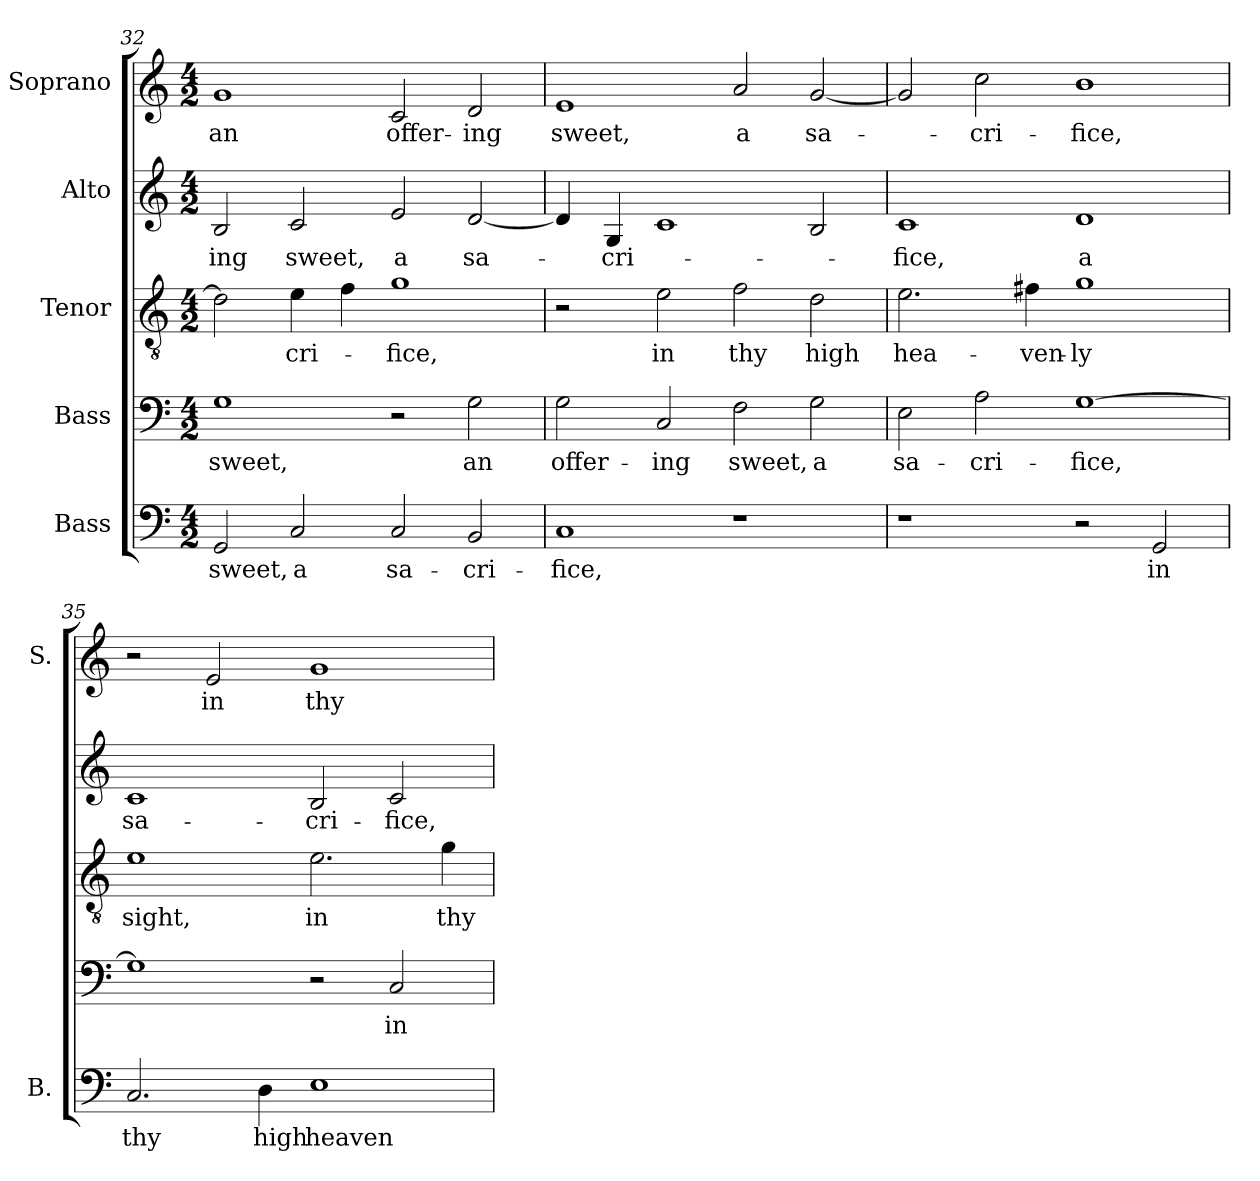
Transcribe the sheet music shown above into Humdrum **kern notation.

**kern	**text	**kern	**text	**kern	**text	**kern	**text	**kern	**text
*part5	*part5	*part4	*part4	*part3	*part3	*part2	*part2	*part1	*part1
*staff5	*staff5	*staff4	*staff4	*staff3	*staff3	*staff2	*staff2	*staff1	*staff1
*I"Bass	*	*I"Bass	*	*I"Tenor	*	*I"Alto	*	*I"Soprano	*
*I'B.	*	*	*	*	*	*	*	*I'S.	*
*clefF4	*	*clefF4	*	*clefGv2	*	*clefG2	*	*clefG2	*
*	*	*ITrd7c12	*	*ITrd7c12	*	*	*	*	*
*k[]	*	*k[]	*	*k[]	*	*k[]	*	*k[]	*
*C:	*	*C:	*	*C:	*	*C:	*	*C:	*
*M4/2	*	*M4/2	*	*M4/2	*	*M4/2	*	*M4/2	*
=32	=32	=32	=32	=32	=32	=32	=32	=32	=32
!	!LO:LY:b:color=#000000	!	!	!	!	!	!	!	!
!	!	!	!LO:LY:b:color=#000000	!	!	!	!	!	!
!	!	!	!	!	!	!	!LO:LY:b:color=#000000	!	!
!	!	!	!	!	!	!	!	!	!LO:LY:b:color=#000000
2GGi/	sweet,	1GGi	sweet,	2Di\]	.	2Bi/	-ing	1gi	an
!	!LO:LY:b:color=#000000	!	!	!	!	!	!	!	!
!	!	!	!	!	!LO:LY:b:color=#000000	!	!	!	!
!	!	!	!	!	!	!	!LO:LY:b:color=#000000	!	!
2Ci/	a	.	.	4Ei\	-cri-	2ci/	sweet,	.	.
.	.	.	.	4Fi\	.	.	.	.	.
!	!LO:LY:b:color=#000000	!	!	!	!	!	!	!	!
!	!	!	!	!	!LO:LY:b:color=#000000	!	!	!	!
!	!	!	!	!	!	!	!LO:LY:b:color=#000000	!	!
!	!	!	!	!	!	!	!	!	!LO:LY:b:color=#000000
2Ci/	sa-	2r	.	1Gi	-fice,	2ei/	a	2ci/	offer-
!	!LO:LY:b:color=#000000	!	!	!	!	!	!	!	!
!	!	!	!LO:LY:b:color=#000000	!	!	!	!	!	!
!	!	!	!	!	!	!	!LO:LY:b:color=#000000	!	!
!	!	!	!	!	!	!	!	!	!LO:LY:b:color=#000000
2BBi/	-cri-	2GGi\	an	.	.	[2di/	sa-	2di/	-ing
=33	=33	=33	=33	=33	=33	=33	=33	=33	=33
!	!LO:LY:b:color=#000000	!	!	!	!	!	!	!	!
!	!	!	!LO:LY:b:color=#000000	!	!	!	!	!	!
!	!	!	!	!	!	!	!	!	!LO:LY:b:color=#000000
1Ci	-fice,	2GGi\	offer-	2r	.	4di/]	.	1ei	sweet,
!	!	!	!	!	!	!	!LO:LY:b:color=#000000	!	!
.	.	.	.	.	.	4Gi/	-cri-	.	.
!	!	!	!LO:LY:b:color=#000000	!	!	!	!	!	!
!	!	!	!	!	!LO:LY:b:color=#000000	!	!	!	!
.	.	2CCi/	-ing	2Ei\	in	1ci	.	.	.
!	!	!	!LO:LY:b:color=#000000	!	!	!	!	!	!
!	!	!	!	!	!LO:LY:b:color=#000000	!	!	!	!
!	!	!	!	!	!	!	!	!	!LO:LY:b:color=#000000
1r	.	2FFi\	sweet,	2Fi\	thy	.	.	2ai/	a
!	!	!	!LO:LY:b:color=#000000	!	!	!	!	!	!
!	!	!	!	!	!LO:LY:b:color=#000000	!	!	!	!
!	!	!	!	!	!	!	!	!	!LO:LY:b:color=#000000
.	.	2GGi\	a	2Di\	high	2Bi/	.	[2gi/	sa-
=34	=34	=34	=34	=34	=34	=34	=34	=34	=34
!	!	!	!LO:LY:b:color=#000000	!	!	!	!	!	!
!	!	!	!	!	!LO:LY:b:color=#000000	!	!	!	!
!	!	!	!	!	!	!	!LO:LY:b:color=#000000	!	!
1r	.	2EEi\	sa-	2.Ei\	hea-	1ci	-fice,	2gi/]	.
!	!	!	!LO:LY:b:color=#000000	!	!	!	!	!	!
!	!	!	!	!	!	!	!	!	!LO:LY:b:color=#000000
.	.	2AAi\	-cri-	.	.	.	.	2cci\	-cri-
!	!	!	!	!	!LO:LY:b:color=#000000	!	!	!	!
.	.	.	.	4F#Xi\	-ven-	.	.	.	.
!	!	!	!LO:LY:b:color=#000000	!	!	!	!	!	!
!	!	!	!	!	!LO:LY:b:color=#000000	!	!	!	!
!	!	!	!	!	!	!	!LO:LY:b:color=#000000	!	!
!	!	!	!	!	!	!	!	!	!LO:LY:b:color=#000000
2r	.	[1GGi	-fice,	1Gi	-ly	1di	a	1bi	-fice,
!	!LO:LY:b:color=#000000	!	!	!	!	!	!	!	!
2GGi/	in	.	.	.	.	.	.	.	.
!!LO:LB:g=z
=35	=35	=35	=35	=35	=35	=35	=35	=35	=35
!	!LO:LY:b:color=#000000	!	!	!	!	!	!	!	!
!	!	!	!	!	!LO:LY:b:color=#000000	!	!	!	!
!	!	!	!	!	!	!	!LO:LY:b:color=#000000	!	!
2.Ci/	thy	1GGi]	.	1Ei	sight,	1ci	sa-	2r	.
!	!	!	!	!	!	!	!	!	!LO:LY:b:color=#000000
.	.	.	.	.	.	.	.	2ei/	in
!	!LO:LY:b:color=#000000	!	!	!	!	!	!	!	!
4Di\	high	.	.	.	.	.	.	.	.
!	!LO:LY:b:color=#000000	!	!	!	!	!	!	!	!
!	!	!	!	!	!LO:LY:b:color=#000000	!	!	!	!
!	!	!	!	!	!	!	!LO:LY:b:color=#000000	!	!
!	!	!	!	!	!	!	!	!	!LO:LY:b:color=#000000
1Ei	heaven-	2r	.	2.Ei\	in	2Bi/	-cri-	1gi	thy
!	!	!	!LO:LY:b:color=#000000	!	!	!	!	!	!
!	!	!	!	!	!	!	!LO:LY:b:color=#000000	!	!
.	.	2CCi/	in	.	.	2ci/	-fice,	.	.
!	!	!	!	!	!LO:LY:b:color=#000000	!	!	!	!
.	.	.	.	4Gi\	thy	.	.	.	.
=	=	=	=	=	=	=	=	=	=
*-	*-	*-	*-	*-	*-	*-	*-	*-	*-
